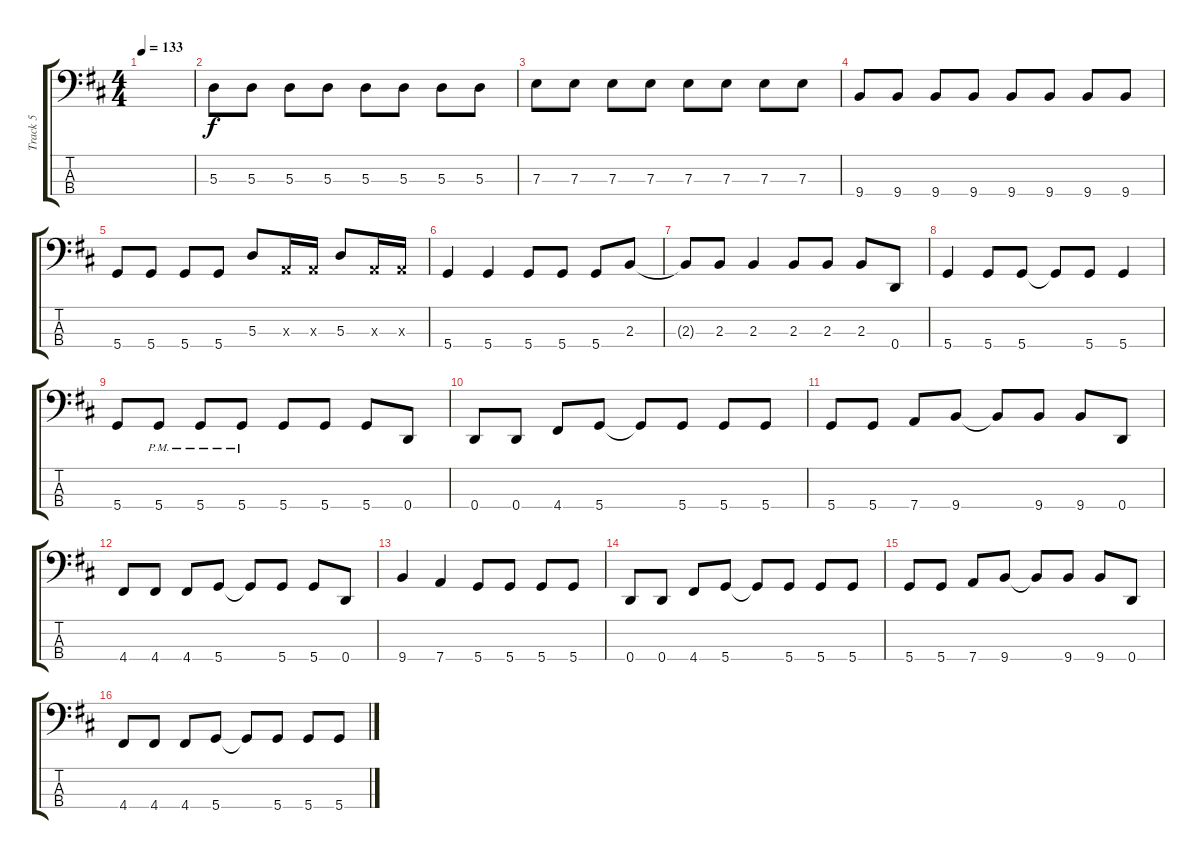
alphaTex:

\track ("Track 5" "Track 5") {instrument electricbasspick}
\staff {score tabs}
\tuning (G2 D2 A1 D1) {hide}
\ts (4 4)
\tempo 133
\clef f4
\ks d
|
5.3.8{dy f} 5.3.8 5.3.8 5.3.8 5.3.8 5.3.8 5.3.8 5.3.8 |
7.3.8 7.3.8 7.3.8 7.3.8 7.3.8 7.3.8 7.3.8 7.3.8 |
9.4.8 9.4.8 9.4.8 9.4.8 9.4.8 9.4.8 9.4.8 9.4.8 |
5.4.8 5.4.8 5.4.8 5.4.8 5.3.8 0.3{x}.16 0.3{x}.16 5.3.8 0.3{x}.16 0.3{x}.16 |
5.4.4 5.4.4 5.4.8 5.4.8 5.4.8 2.3.8 |
2.3{t}.8 2.3.8 2.3.4 2.3.8 2.3.8 2.3.8 0.4.8 |
5.4.4 5.4.8 5.4.8 5.4{t}.8 5.4.8 5.4.4 |
5.4.8 5.4{pm}.8 5.4{pm}.8 5.4{pm}.8 5.4.8 5.4.8 5.4.8 0.4.8 |
0.4.8 0.4.8 4.4.8 5.4.8 5.4{t}.8 5.4.8 5.4.8 5.4.8 |
5.4.8 5.4.8 7.4.8 9.4.8 9.4{t}.8 9.4.8 9.4.8 0.4.8 |
4.4.8 4.4.8 4.4.8 5.4.8 5.4{t}.8 5.4.8 5.4.8 0.4.8 |
9.4.4 7.4.4 5.4.8 5.4.8 5.4.8 5.4.8 |
0.4.8 0.4.8 4.4.8 5.4.8 5.4{t}.8 5.4.8 5.4.8 5.4.8 |
5.4.8 5.4.8 7.4.8 9.4.8 9.4{t}.8 9.4.8 9.4.8 0.4.8 |
4.4.8 4.4.8 4.4.8 5.4.8 5.4{t}.8 5.4.8 5.4.8 5.4.8
